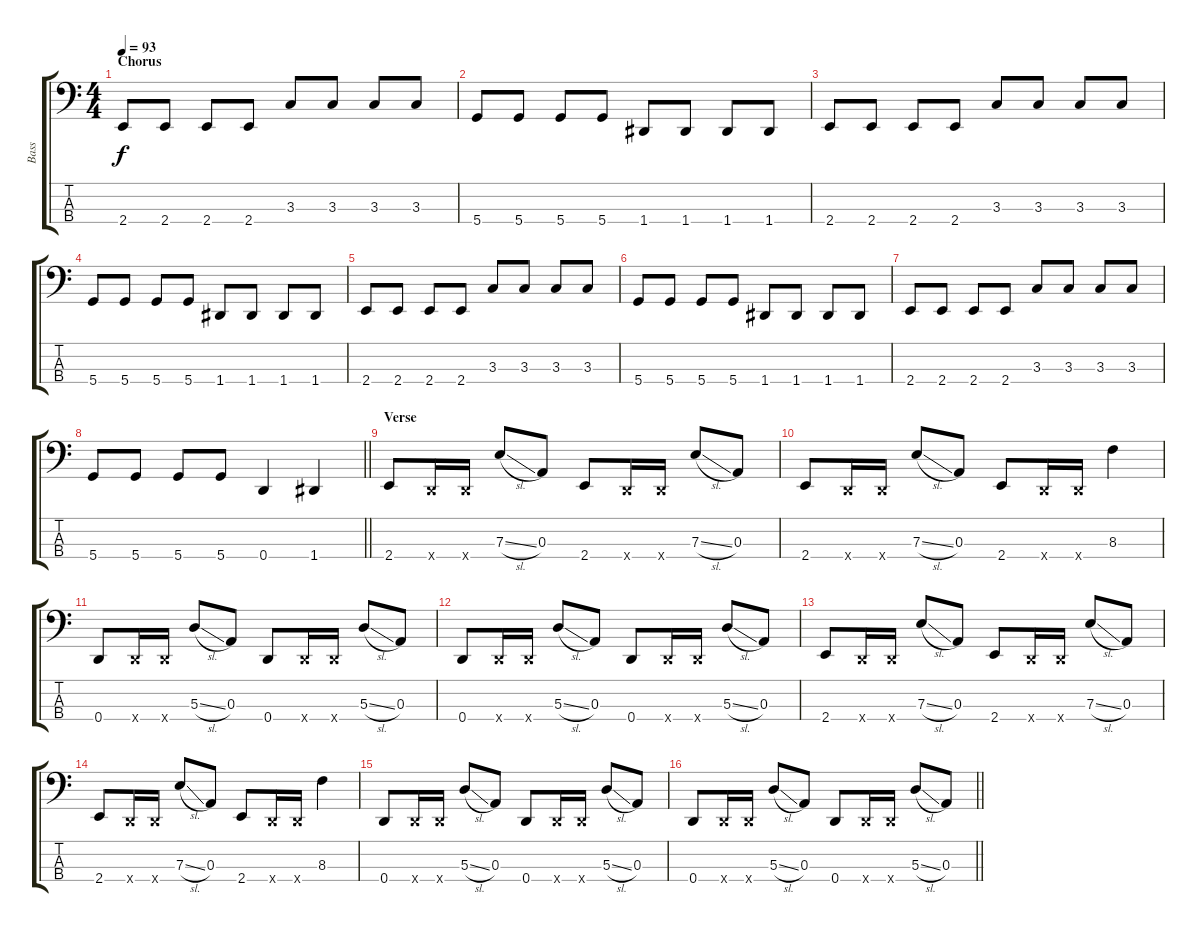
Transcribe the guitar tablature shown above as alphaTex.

\track ("Bass" "Bass") {instrument electricbassfinger}
\staff {score tabs}
\tuning (G2 D2 A1 D1) {hide}
\ts (4 4)
\section ("" "Chorus")
\tempo 93
\clef f4
\ks c
2.4.8{dy f} 2.4.8 2.4.8 2.4.8 3.3.8 3.3.8 3.3.8 3.3.8 |
5.4.8 5.4.8 5.4.8 5.4.8 1.4.8 1.4.8 1.4.8 1.4.8 |
2.4.8 2.4.8 2.4.8 2.4.8 3.3.8 3.3.8 3.3.8 3.3.8 |
5.4.8 5.4.8 5.4.8 5.4.8 1.4.8 1.4.8 1.4.8 1.4.8 |
2.4.8 2.4.8 2.4.8 2.4.8 3.3.8 3.3.8 3.3.8 3.3.8 |
5.4.8 5.4.8 5.4.8 5.4.8 1.4.8 1.4.8 1.4.8 1.4.8 |
2.4.8 2.4.8 2.4.8 2.4.8 3.3.8 3.3.8 3.3.8 3.3.8 |
\barLineRight lightlight
5.4.8 5.4.8 5.4.8 5.4.8 0.4.4 1.4.4 |
\section ("" "Verse")
2.4.8 0.4{x}.16 0.4{x}.16 7.3{sl}.8 0.3.8 2.4.8 0.4{x}.16 0.4{x}.16 7.3{sl}.8 0.3.8 |
2.4.8 0.4{x}.16 0.4{x}.16 7.3{sl}.8 0.3.8 2.4.8 0.4{x}.16 0.4{x}.16 8.3.4 |
0.4.8 0.4{x}.16 0.4{x}.16 5.3{sl}.8 0.3.8 0.4.8 0.4{x}.16 0.4{x}.16 5.3{sl}.8 0.3.8 |
0.4.8 0.4{x}.16 0.4{x}.16 5.3{sl}.8 0.3.8 0.4.8 0.4{x}.16 0.4{x}.16 5.3{sl}.8 0.3.8 |
2.4.8 0.4{x}.16 0.4{x}.16 7.3{sl}.8 0.3.8 2.4.8 0.4{x}.16 0.4{x}.16 7.3{sl}.8 0.3.8 |
2.4.8 0.4{x}.16 0.4{x}.16 7.3{sl}.8 0.3.8 2.4.8 0.4{x}.16 0.4{x}.16 8.3.4 |
0.4.8 0.4{x}.16 0.4{x}.16 5.3{sl}.8 0.3.8 0.4.8 0.4{x}.16 0.4{x}.16 5.3{sl}.8 0.3.8 |
\barLineRight lightlight
0.4.8 0.4{x}.16 0.4{x}.16 5.3{sl}.8 0.3.8 0.4.8 0.4{x}.16 0.4{x}.16 5.3{sl}.8 0.3.8
